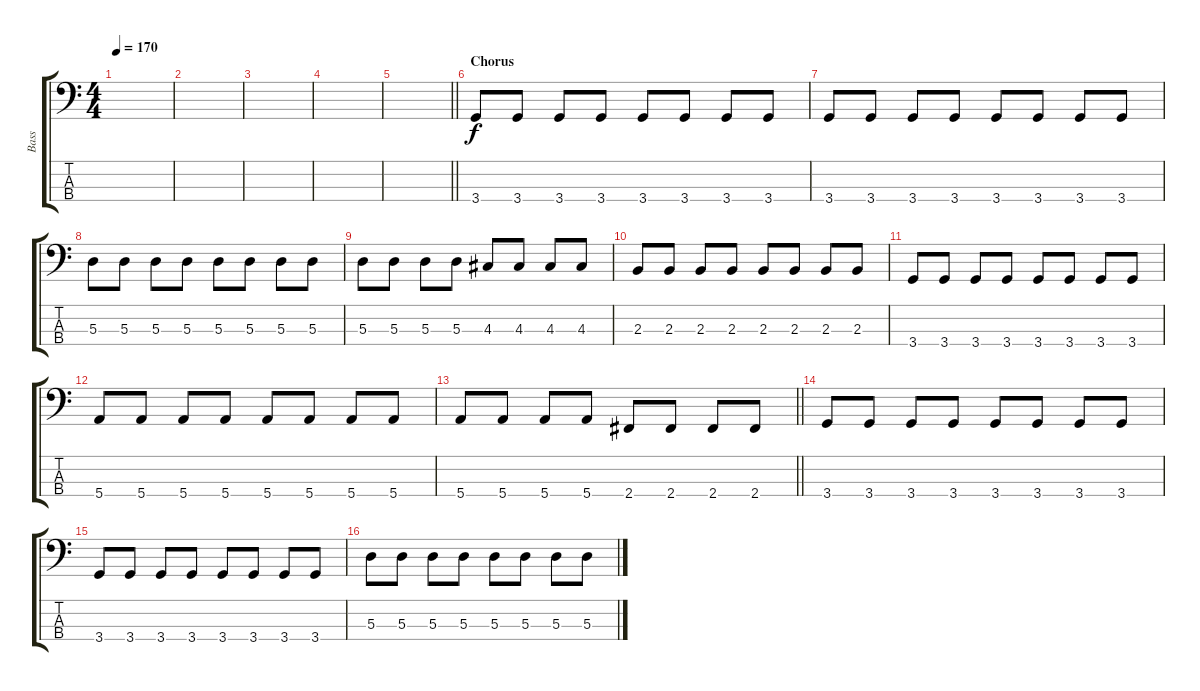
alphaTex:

\track ("Bass" "Bass") {instrument electricbassfinger}
\staff {score tabs}
\tuning (G2 D2 A1 E1) {hide}
\ts (4 4)
\tempo 170
\clef f4
\ks c
|
|
|
|
\barLineRight lightlight
|
\section ("" "Chorus")
3.4.8 3.4.8 3.4.8 3.4.8 3.4.8 3.4.8 3.4.8 3.4.8 |
3.4.8 3.4.8 3.4.8 3.4.8 3.4.8 3.4.8 3.4.8 3.4.8 |
5.3.8 5.3.8 5.3.8 5.3.8 5.3.8 5.3.8 5.3.8 5.3.8 |
5.3.8 5.3.8 5.3.8 5.3.8 4.3.8 4.3.8 4.3.8 4.3.8 |
2.3.8 2.3.8 2.3.8 2.3.8 2.3.8 2.3.8 2.3.8 2.3.8 |
3.4.8 3.4.8 3.4.8 3.4.8 3.4.8 3.4.8 3.4.8 3.4.8 |
5.4.8 5.4.8 5.4.8 5.4.8 5.4.8 5.4.8 5.4.8 5.4.8 |
\barLineRight lightlight
5.4.8 5.4.8 5.4.8 5.4.8 2.4.8 2.4.8 2.4.8 2.4.8 |
3.4.8 3.4.8 3.4.8 3.4.8 3.4.8 3.4.8 3.4.8 3.4.8 |
3.4.8 3.4.8 3.4.8 3.4.8 3.4.8 3.4.8 3.4.8 3.4.8 |
5.3.8 5.3.8 5.3.8 5.3.8 5.3.8 5.3.8 5.3.8 5.3.8
